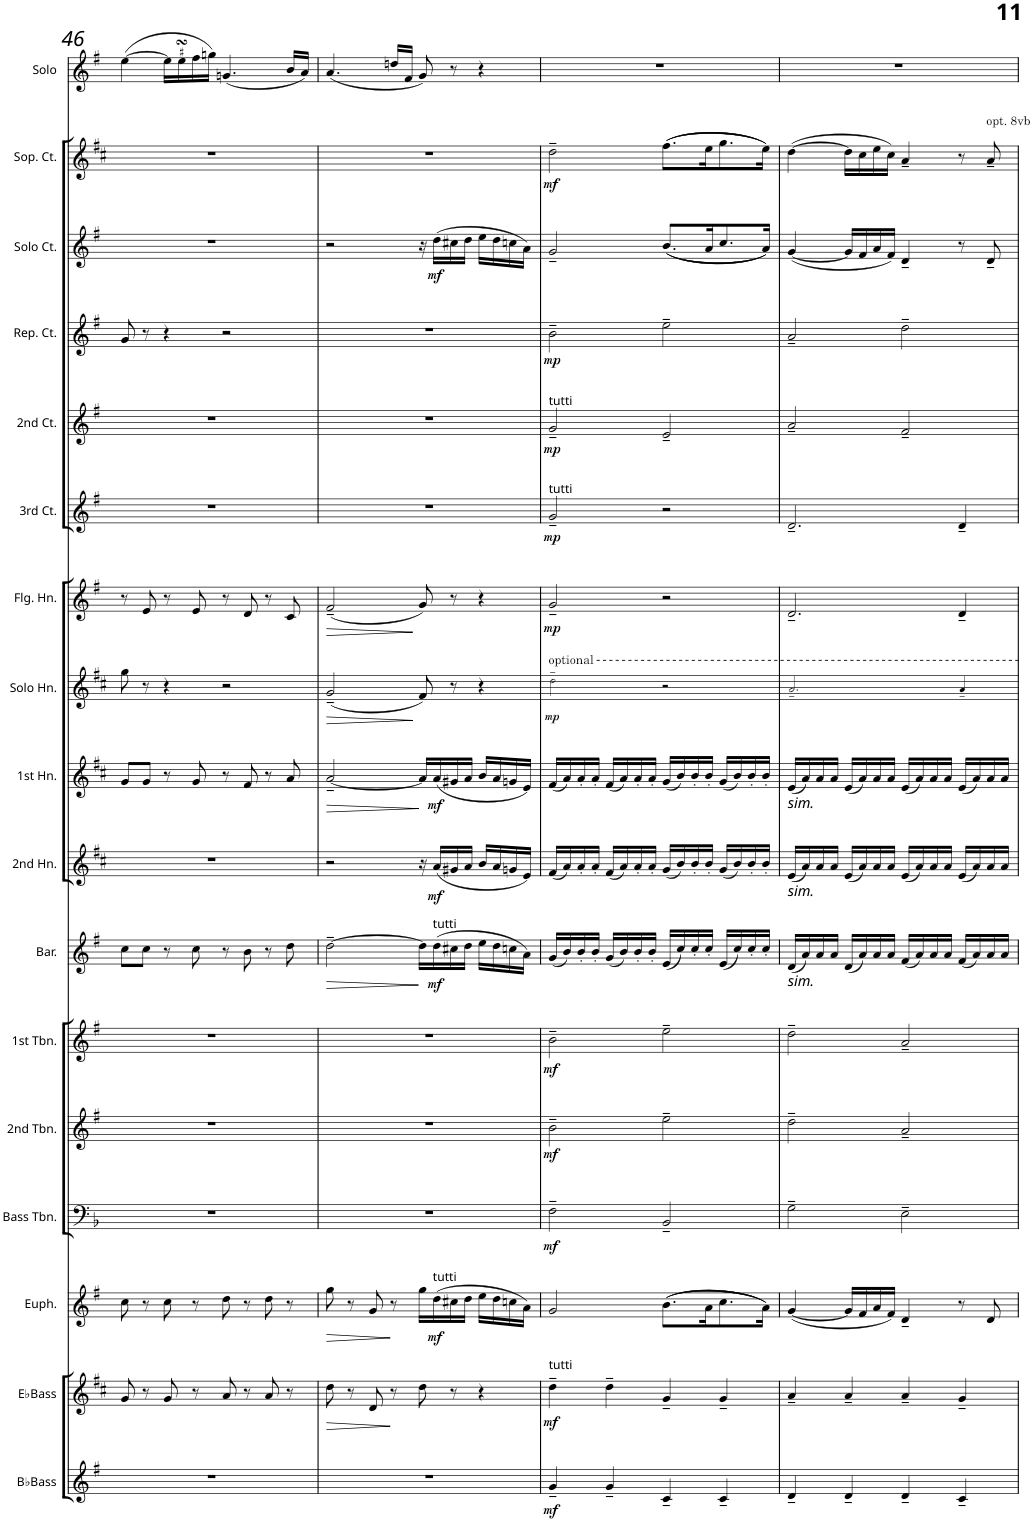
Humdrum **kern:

**kern	**dynam	**kern	**dynam	**kern	**dynam	**kern	**dynam	**kern	**dynam	**kern	**dynam	**kern	**dynam	**kern	**dynam	**kern	**dynam	**kern	**dynam	**kern	**dynam	**kern	**dynam	**kern	**dynam	**kern	**dynam	**kern	**dynam	**kern	**dynam	**kern
*part17	*part17	*part16	*part16	*part15	*part15	*part14	*part14	*part13	*part13	*part12	*part12	*part11	*part11	*part10	*part10	*part9	*part9	*part8	*part8	*part7	*part7	*part6	*part6	*part5	*part5	*part4	*part4	*part3	*part3	*part2	*part2	*part1
*staff17	*staff17	*staff16	*staff16	*staff15	*staff15	*staff14	*staff14	*staff13	*staff13	*staff12	*staff12	*staff11	*staff11	*staff10	*staff10	*staff9	*staff9	*staff8	*staff8	*staff7	*staff7	*staff6	*staff6	*staff5	*staff5	*staff4	*staff4	*staff3	*staff3	*staff2	*staff2	*staff1
*I"BbBass	*	*I"EbBass	*	*I"BbEuphonium	*	*I"Bass Trombone	*	*I"2nd BbTrombone	*	*I"1st BbTrombone	*	*I"BbBaritone	*	*I"2nd EbHorn	*	*I"1st EbHorn	*	*I"Solo EbHorn	*	*I"BbFlugelhorn	*	*I"3rd BbCornet	*	*I"2nd BbCornet	*	*I"BbRepiano Cornet	*	*I"BbSolo Cornet	*	*I"EbSoprano Cornet	*	*I"Soloist in Bb
*I'BbBass	*	*I'EbBass	*	*	*	*I'Bass Tbn.	*	*I'2nd Tbn.	*	*I'1st Tbn.	*	*I'Bar.	*	*I'2nd Hn.	*	*I'1st Hn.	*	*I'Solo Hn.	*	*	*	*I'3rd Ct.	*	*I'2nd Ct.	*	*	*	*	*	*	*	*I'Solo
!!LO:PB:g=z
*clefG2	*	*clefG2	*	*clefG2	*	*clefF4	*	*clefG2	*	*clefG2	*	*clefG2	*	*clefG2	*	*clefG2	*	*clefG2	*	*clefG2	*	*clefG2	*	*clefG2	*	*clefG2	*	*clefG2	*	*clefG2	*	*clefG2
*Trd15c26	*	*Trd12c21	*	*Trd8c14	*	*	*	*Trd8c14	*	*Trd8c14	*	*Trd8c14	*	*Trd5c9	*	*Trd5c9	*	*Trd5c9	*	*Trd1c2	*	*Trd1c2	*	*Trd1c2	*	*Trd1c2	*	*Trd1c2	*	*Trd-2c-3	*	*Trd1c2
*k[f#]	*	*k[f#c#]	*	*k[f#]	*	*k[b-]	*	*k[f#]	*	*k[f#]	*	*k[f#]	*	*k[f#c#]	*	*k[f#c#]	*	*k[f#c#]	*	*k[f#]	*	*k[f#]	*	*k[f#]	*	*k[f#]	*	*k[f#]	*	*k[f#c#]	*	*k[f#]
*M2/2	*	*M2/2	*	*M2/2	*	*M2/2	*	*M2/2	*	*M2/2	*	*M2/2	*	*M2/2	*	*M2/2	*	*M2/2	*	*M2/2	*	*M2/2	*	*M2/2	*	*M2/2	*	*M2/2	*	*M2/2	*	*M2/2
*met(c|)	*	*met(c|)	*	*met(c|)	*	*met(c|)	*	*met(c|)	*	*met(c|)	*	*met(c|)	*	*met(c|)	*	*met(c|)	*	*met(c|)	*	*met(c|)	*	*met(c|)	*	*met(c|)	*	*met(c|)	*	*met(c|)	*	*met(c|)	*	*met(c|)
=46	=46	=46	=46	=46	=46	=46	=46	=46	=46	=46	=46	=46	=46	=46	=46	=46	=46	=46	=46	=46	=46	=46	=46	=46	=46	=46	=46	=46	=46	=46	=46	=46
1r	.	8g/	.	8cc\	.	1r	.	1r	.	1r	.	8cc\L	.	1r	.	8g/L	.	8gg\	.	8r	.	1r	.	1r	.	8g/	.	1r	.	1r	.	([4ee\
.	.	8r	.	8r	.	.	.	.	.	.	.	8cc\J	.	.	.	8g/J	.	8r	.	8e/	.	.	.	.	.	8r	.	.	.	.	.	.
.	.	8g/	.	8cc\	.	.	.	.	.	.	.	8r	.	.	.	8r	.	4r	.	8r	.	.	.	.	.	4r	.	.	.	.	.	16ee\LL]
!	!	!	!	!	!	!	!	!	!	!	!	!	!	!	!	!	!	!	!	!	!	!	!	!	!	!	!	!	!	!	!	!LO:TURN:lacc=#
.	.	.	.	.	.	.	.	.	.	.	.	.	.	.	.	.	.	.	.	.	.	.	.	.	.	.	.	.	.	.	.	16eesSss\
.	.	8r	.	8r	.	.	.	.	.	.	.	8cc\	.	.	.	8g/	.	.	.	8e/	.	.	.	.	.	.	.	.	.	.	.	16ff#\
.	.	.	.	.	.	.	.	.	.	.	.	.	.	.	.	.	.	.	.	.	.	.	.	.	.	.	.	.	.	.	.	16ggn\JJ)
.	.	8a/	.	8dd\	.	.	.	.	.	.	.	8r	.	.	.	8r	.	2r	.	8r	.	.	.	.	.	2r	.	.	.	.	.	(4.gn/
.	.	8r	.	8r	.	.	.	.	.	.	.	8b\	.	.	.	8f#/	.	.	.	8d/	.	.	.	.	.	.	.	.	.	.	.	.
.	.	8a/	.	8dd\	.	.	.	.	.	.	.	8r	.	.	.	8r	.	.	.	8r	.	.	.	.	.	.	.	.	.	.	.	.
.	.	8r	.	8r	.	.	.	.	.	.	.	8dd\	.	.	.	8a/	.	.	.	8c/	.	.	.	.	.	.	.	.	.	.	.	16b/LL
.	.	.	.	.	.	.	.	.	.	.	.	.	.	.	.	.	.	.	.	.	.	.	.	.	.	.	.	.	.	.	.	16a/JJ)
=47	=47	=47	=47	=47	=47	=47	=47	=47	=47	=47	=47	=47	=47	=47	=47	=47	=47	=47	=47	=47	=47	=47	=47	=47	=47	=47	=47	=47	=47	=47	=47	=47
!	!	!	!LO:HP:b	!	!LO:HP:b	!	!	!	!	!	!	!	!LO:HP:b	!	!	!	!LO:HP:b	!	!LO:HP:b	!	!LO:HP:b	!	!	!	!	!	!	!	!	!	!	!
1r	.	8dd\	>	8gg\	>	1r	.	1r	.	1r	.	[2dd~\	>	2r	.	[2a~/	>	(2g~/	>	(2f#~/	>	1r	.	1r	.	1r	.	2r	.	1r	.	(4.a/
.	.	8r	.	8r	.	.	.	.	.	.	.	.	.	.	.	.	.	.	.	.	.	.	.	.	.	.	.	.	.	.	.	.
.	.	8d/	.	8g/	.	.	.	.	.	.	.	.	.	.	.	.	.	.	.	.	.	.	.	.	.	.	.	.	.	.	.	.
.	.	8r	]	8r	]	.	.	.	.	.	.	.	.	.	.	.	.	.	.	.	.	.	.	.	.	.	.	.	.	.	.	16ddn/LL
.	.	.	.	.	.	.	.	.	.	.	.	.	.	.	.	.	.	.	.	.	.	.	.	.	.	.	.	.	.	.	.	16f#/JJ
.	.	8dd\	.	16gg\LL	.	.	.	.	.	.	.	16dd\LL]	]	16r	.	16a/LL]	]	8f#/)	]	8g/)	]	.	.	.	.	.	.	16r	.	.	.	8g/)
!	!	!	!	!	!	!	!	!	!	!	!	!LO:TX:a:t=tutti	!	!	!	!	!	!	!	!	!	!	!	!	!	!	!	!	!	!	!	!
!	!	!	!	!LO:TX:a:t=tutti	!	!	!	!	!	!	!	!	!	!	!	!	!	!	!	!	!	!	!	!	!	!	!	!	!	!	!	!
!	!	!	!	!	!LO:DY:b	!	!	!	!	!	!	!	!LO:DY:b	!	!LO:DY:b	!	!LO:DY:b	!	!	!	!	!	!	!	!	!	!	!	!LO:DY:b	!	!	!
.	.	.	.	(16dd\	mf	.	.	.	.	.	.	(16dd\	mf	(16a/LL	mf	(16a/	mf	.	.	.	.	.	.	.	.	.	.	(16dd\LL	mf	.	.	.
.	.	8r	.	16cc#X\	.	.	.	.	.	.	.	16cc#X\	.	16g#X/	.	16g#X/	.	8r	.	8r	.	.	.	.	.	.	.	16cc#X\	.	.	.	8r
.	.	.	.	16dd\JJ	.	.	.	.	.	.	.	16dd\JJ	.	16a/JJ	.	16a/JJ	.	.	.	.	.	.	.	.	.	.	.	16dd\JJ	.	.	.	.
.	.	4r	.	16ee\LL	.	.	.	.	.	.	.	16ee\LL	.	16b/LL	.	16b/LL	.	4r	.	4r	.	.	.	.	.	.	.	16ee\LL	.	.	.	4r
.	.	.	.	16dd\	.	.	.	.	.	.	.	16dd\	.	16a/	.	16a/	.	.	.	.	.	.	.	.	.	.	.	16dd\	.	.	.	.
.	.	.	.	16ccn\	.	.	.	.	.	.	.	16ccn\	.	16gn/	.	16gn/	.	.	.	.	.	.	.	.	.	.	.	16ccn\	.	.	.	.
.	.	.	.	16a\JJ)	.	.	.	.	.	.	.	16a\JJ)	.	16e/JJ)	.	16e/JJ)	.	.	.	.	.	.	.	.	.	.	.	16a\JJ)	.	.	.	.
=48	=48	=48	=48	=48	=48	=48	=48	=48	=48	=48	=48	=48	=48	=48	=48	=48	=48	=48	=48	=48	=48	=48	=48	=48	=48	=48	=48	=48	=48	=48	=48	=48
!	!	!	!	!	!	!	!	!	!	!	!	!	!	!	!	!	!	!	!	!	!	!	!	!LO:TX:a:t=tutti	!	!	!	!	!	!	!	!
!	!	!	!	!	!	!	!	!	!	!	!	!	!	!	!	!	!	!	!	!	!	!LO:TX:a:t=tutti	!	!	!	!	!	!	!	!	!	!
!	!	!	!	!	!	!	!	!	!	!	!	!	!	!	!	!	!	!LO:TX:a:t=optional	!	!	!	!	!	!	!	!	!	!	!	!	!	!
!	!	!LO:TX:a:t=tutti	!	!	!	!	!	!	!	!	!	!	!	!	!	!	!	!	!	!	!	!	!	!	!	!	!	!	!	!	!	!
!	!LO:DY:b	!	!LO:DY:b	!	!	!	!LO:DY:b	!	!LO:DY:b	!	!LO:DY:b	!	!	!	!	!	!	!	!LO:DY:b	!	!LO:DY:b	!	!LO:DY:b	!	!LO:DY:b	!	!LO:DY:b	!	!	!	!LO:DY:b	!
4g~/	mf	4dd~\	mf	2g/	.	2F~\	mf	2b~\	mf	2b~\	mf	(16g/LL	.	(16f#/LL	.	(16f#/LL	.	2dd~!\	mp	2g~/	mp	2g~/	mp	2g~/	mp	2b~\	mp	2g~/	.	2dd~\	mf	1r
.	.	.	.	.	.	.	.	.	.	.	.	16b/)	.	16a/)	.	16a/)	.	.	.	.	.	.	.	.	.	.	.	.	.	.	.	.
.	.	.	.	.	.	.	.	.	.	.	.	16b'/	.	16a'/	.	16a'/	.	.	.	.	.	.	.	.	.	.	.	.	.	.	.	.
.	.	.	.	.	.	.	.	.	.	.	.	16b'/JJ	.	16a'/JJ	.	16a'/JJ	.	.	.	.	.	.	.	.	.	.	.	.	.	.	.	.
4g~/	.	4dd~\	.	.	.	.	.	.	.	.	.	(16g/LL	.	(16f#/LL	.	(16f#/LL	.	.	.	.	.	.	.	.	.	.	.	.	.	.	.	.
.	.	.	.	.	.	.	.	.	.	.	.	16b/)	.	16a/)	.	16a/)	.	.	.	.	.	.	.	.	.	.	.	.	.	.	.	.
.	.	.	.	.	.	.	.	.	.	.	.	16b'/	.	16a'/	.	16a'/	.	.	.	.	.	.	.	.	.	.	.	.	.	.	.	.
.	.	.	.	.	.	.	.	.	.	.	.	16b'/JJ	.	16a'/JJ	.	16a'/JJ	.	.	.	.	.	.	.	.	.	.	.	.	.	.	.	.
4c~/	.	4g~/	.	((8.b\L	.	2BB-~/	.	2ee~\	.	2ee~\	.	(16e/LL	.	(16g/LL	.	(16g/LL	.	2r	.	2r	.	2r	.	2e~/	.	2ee~\	.	((8.b/L	.	((8.ff#\L	.	.
.	.	.	.	.	.	.	.	.	.	.	.	16cc/)	.	16b/)	.	16b/)	.	.	.	.	.	.	.	.	.	.	.	.	.	.	.	.
.	.	.	.	.	.	.	.	.	.	.	.	16cc'/	.	16b'/	.	16b'/	.	.	.	.	.	.	.	.	.	.	.	.	.	.	.	.
.	.	.	.	16a\K	.	.	.	.	.	.	.	16cc'/JJ	.	16b'/JJ	.	16b'/JJ	.	.	.	.	.	.	.	.	.	.	.	16a/K	.	16ee\K	.	.
4c~/	.	4g~/	.	8.cc\	.	.	.	.	.	.	.	(16e/LL	.	(16g/LL	.	(16g/LL	.	.	.	.	.	.	.	.	.	.	.	8.cc/	.	8.gg\	.	.
.	.	.	.	.	.	.	.	.	.	.	.	16cc/)	.	16b/)	.	16b/)	.	.	.	.	.	.	.	.	.	.	.	.	.	.	.	.
.	.	.	.	.	.	.	.	.	.	.	.	16cc'/	.	16b'/	.	16b'/	.	.	.	.	.	.	.	.	.	.	.	.	.	.	.	.
.	.	.	.	16a\Jk))	.	.	.	.	.	.	.	16cc'/JJ	.	16b'/JJ	.	16b'/JJ	.	.	.	.	.	.	.	.	.	.	.	16a/Jk))	.	16ee\Jk))	.	.
=49	=49	=49	=49	=49	=49	=49	=49	=49	=49	=49	=49	=49	=49	=49	=49	=49	=49	=49	=49	=49	=49	=49	=49	=49	=49	=49	=49	=49	=49	=49	=49	=49
!	!	!	!	!	!	!	!	!	!	!	!	!	!	!	!	!LO:TX:b:i:t=sim.	!	!	!	!	!	!	!	!	!	!	!	!	!	!	!	!
!	!	!	!	!	!	!	!	!	!	!	!	!	!	!LO:TX:b:i:t=sim.	!	!	!	!	!	!	!	!	!	!	!	!	!	!	!	!	!	!
!	!	!	!	!	!	!	!	!	!	!	!	!LO:TX:b:i:t=sim.	!	!	!	!	!	!	!	!	!	!	!	!	!	!	!	!	!	!	!	!
4d~/	.	4a~/	.	([4g/	.	2G~\	.	2dd~\	.	2dd~\	.	(16d/LL	.	(16e/LL	.	(16e/LL	.	2.a~!/	.	2.d~/	.	2.d~/	.	2a~/	.	2a~/	.	([4g/	.	([4dd\	.	1r
.	.	.	.	.	.	.	.	.	.	.	.	16a/)	.	16a/)	.	16a/)	.	.	.	.	.	.	.	.	.	.	.	.	.	.	.	.
.	.	.	.	.	.	.	.	.	.	.	.	16a/	.	16a/	.	16a/	.	.	.	.	.	.	.	.	.	.	.	.	.	.	.	.
.	.	.	.	.	.	.	.	.	.	.	.	16a/JJ	.	16a/JJ	.	16a/JJ	.	.	.	.	.	.	.	.	.	.	.	.	.	.	.	.
4d~/	.	4a~/	.	16g/LL]	.	.	.	.	.	.	.	(16d/LL	.	(16e/LL	.	(16e/LL	.	.	.	.	.	.	.	.	.	.	.	16g/LL]	.	16dd\LL]	.	.
.	.	.	.	16f#/	.	.	.	.	.	.	.	16a/)	.	16a/)	.	16a/)	.	.	.	.	.	.	.	.	.	.	.	16f#/	.	16cc#\	.	.
.	.	.	.	16a/	.	.	.	.	.	.	.	16a/	.	16a/	.	16a/	.	.	.	.	.	.	.	.	.	.	.	16a/	.	16ee\	.	.
.	.	.	.	16f#/JJ)	.	.	.	.	.	.	.	16a/JJ	.	16a/JJ	.	16a/JJ	.	.	.	.	.	.	.	.	.	.	.	16f#/JJ)	.	16cc#\JJ)	.	.
4d~/	.	4a~/	.	4d~/	.	2E~\	.	2a~/	.	2a~/	.	(16f#/LL	.	(16e/LL	.	(16e/LL	.	.	.	.	.	.	.	2f#~/	.	2dd~\	.	4d~/	.	4a~/	.	.
.	.	.	.	.	.	.	.	.	.	.	.	16a/)	.	16a/)	.	16a/)	.	.	.	.	.	.	.	.	.	.	.	.	.	.	.	.
.	.	.	.	.	.	.	.	.	.	.	.	16a/	.	16a/	.	16a/	.	.	.	.	.	.	.	.	.	.	.	.	.	.	.	.
.	.	.	.	.	.	.	.	.	.	.	.	16a/JJ	.	16a/JJ	.	16a/JJ	.	.	.	.	.	.	.	.	.	.	.	.	.	.	.	.
4c~/	.	4g~/	.	8r	.	.	.	.	.	.	.	(16f#/LL	.	(16e/LL	.	(16e/LL	.	4a~!/	.	4d~/	.	4d~/	.	.	.	.	.	8r	.	8r	.	.
.	.	.	.	.	.	.	.	.	.	.	.	16a/)	.	16a/)	.	16a/)	.	.	.	.	.	.	.	.	.	.	.	.	.	.	.	.
!	!	!	!	!	!	!	!	!	!	!	!	!	!	!	!	!	!	!	!	!	!	!	!	!	!	!	!	!	!	!LO:TX:a:t=opt. 8vb	!	!
.	.	.	.	8d/	.	.	.	.	.	.	.	16a/	.	16a/	.	16a/	.	.	.	.	.	.	.	.	.	.	.	8d~/	.	8a~/	.	.
.	.	.	.	.	.	.	.	.	.	.	.	16a/JJ	.	16a/JJ	.	16a/JJ	.	.	.	.	.	.	.	.	.	.	.	.	.	.	.	.
=	=	=	=	=	=	=	=	=	=	=	=	=	=	=	=	=	=	=	=	=	=	=	=	=	=	=	=	=	=	=	=	=
*-	*-	*-	*-	*-	*-	*-	*-	*-	*-	*-	*-	*-	*-	*-	*-	*-	*-	*-	*-	*-	*-	*-	*-	*-	*-	*-	*-	*-	*-	*-	*-	*-
